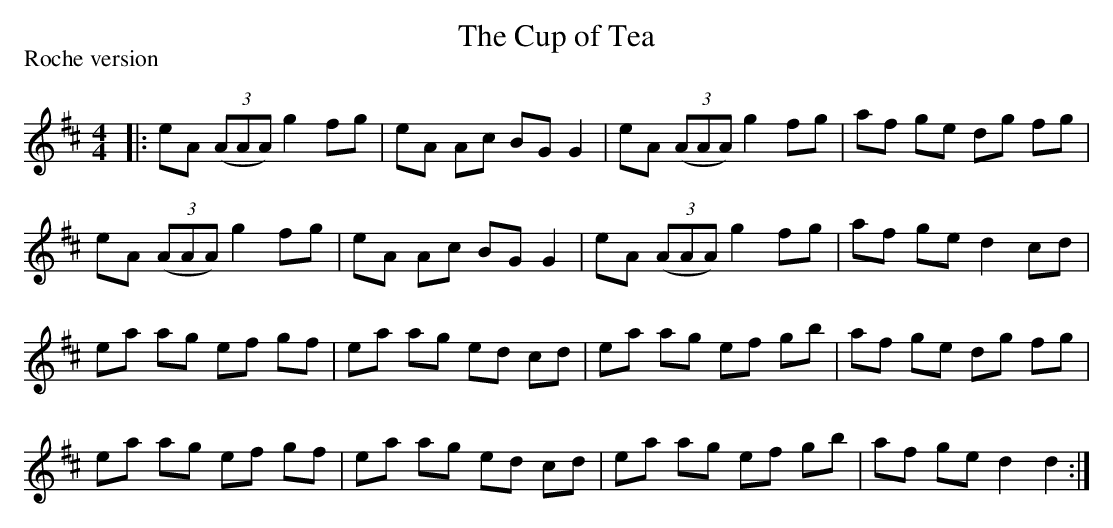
X:1
T: The Cup of Tea
P:Roche version
Q: 232
K:D
M:4/4
L:1/8
|:eA ((3AAA) g2 fg|eA Ac BG G2|eA ((3AAA) g2 fg|af ge dg fg|
eA ((3AAA) g2 fg|eA Ac BG G2|eA ((3AAA) g2 fg|af ge d2 cd|
ea ag ef gf|ea ag ed cd|ea ag ef gb|af ge dg fg|
ea ag ef gf|ea ag ed cd|ea ag ef gb|af ge d2 d2:|
